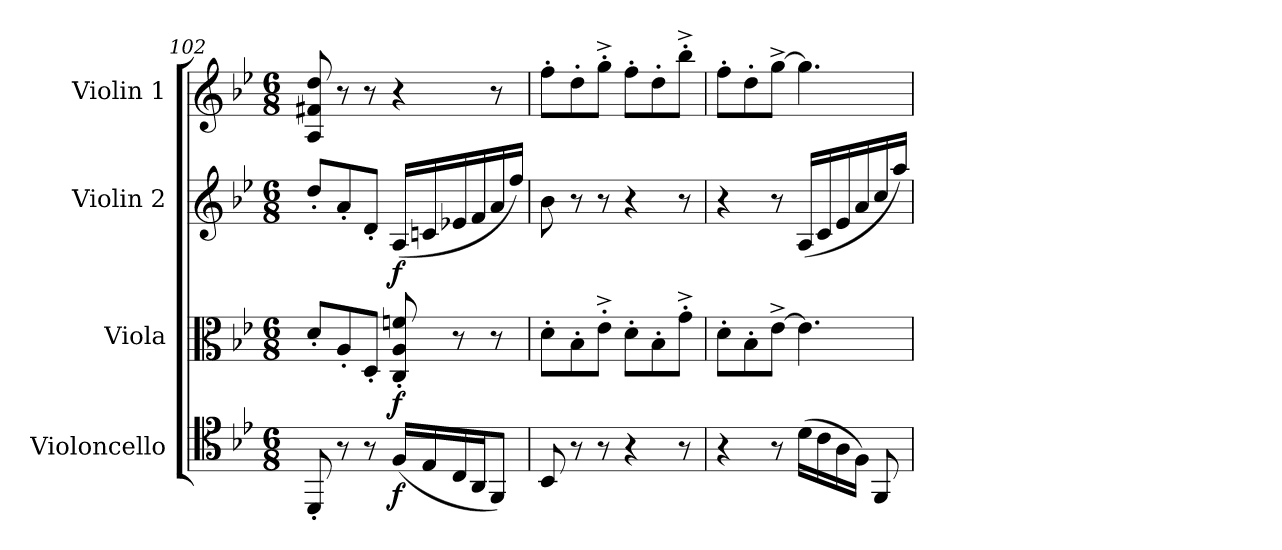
**kern	**dynam	**kern	**dynam	**kern	**dynam	**kern
*part4	*part4	*part3	*part3	*part2	*part2	*part1
*staff4	*staff4	*staff3	*staff3	*staff2	*staff2	*staff1
*I"Violoncello	*	*I"Viola	*	*I"Violin 2	*	*I"Violin 1
*I'Vc	*	*I'Vla	*	*I'Vln	*	*I'Vln
*clefC4	*	*clefC3	*	*clefG2	*	*clefG2
*k[b-e-]	*	*k[b-e-]	*	*k[b-e-]	*	*k[b-e-]
*M6/8	*	*M6/8	*	*M6/8	*	*M6/8
=102	=102	=102	=102	=102	=102	=102
8DD'/	.	8d'/L	.	8dd'/L	.	8A/ 8f#X/ 8dd/
8r	.	8A'/	.	8a'/	.	8r
8r	.	8D'/J	.	8d'/J	.	8r
!	!LO:DY:b	!	!LO:DY:b	!	!LO:DY:b	!
(16F/LL	f	8C/' 8A/' 8fn/'	f	(16A/LL	f	4r
16E-/	.	.	.	16cn/	.	.
16C/	.	8r	.	16e-X/	.	.
16AA/J	.	.	.	16f/	.	.
8FF/J)	.	8r	.	16a/	.	8r
.	.	.	.	16ff/JJ)	.	.
=103	=103	=103	=103	=103	=103	=103
8BB-/	.	8d'\L	.	8b-\	.	8ff'\L
8r	.	8B-'\	.	8r	.	8dd'\
8r	.	8e-'^\J	.	8r	.	8gg'^\J
4r	.	8d'\L	.	4r	.	8ff'\L
.	.	8B-'\	.	.	.	8dd'\
8r	.	8g'^\J	.	8r	.	8bb-'^\J
=104	=104	=104	=104	=104	=104	=104
4r	.	8d'\L	.	4r	.	8ff'\L
.	.	8B-'\	.	.	.	8dd'\
8r	.	[8e-^\J	.	8r	.	[8gg^\J
(16d\LL	.	4.e-\]	.	(16A/LL	.	4.gg\]
16c\	.	.	.	16c/	.	.
16A\	.	.	.	16e-/	.	.
16F\JJ)	.	.	.	16a/	.	.
8FF/	.	.	.	16cc/	.	.
.	.	.	.	16aa/JJ)	.	.
=	=	=	=	=	=	=
*-	*-	*-	*-	*-	*-	*-
